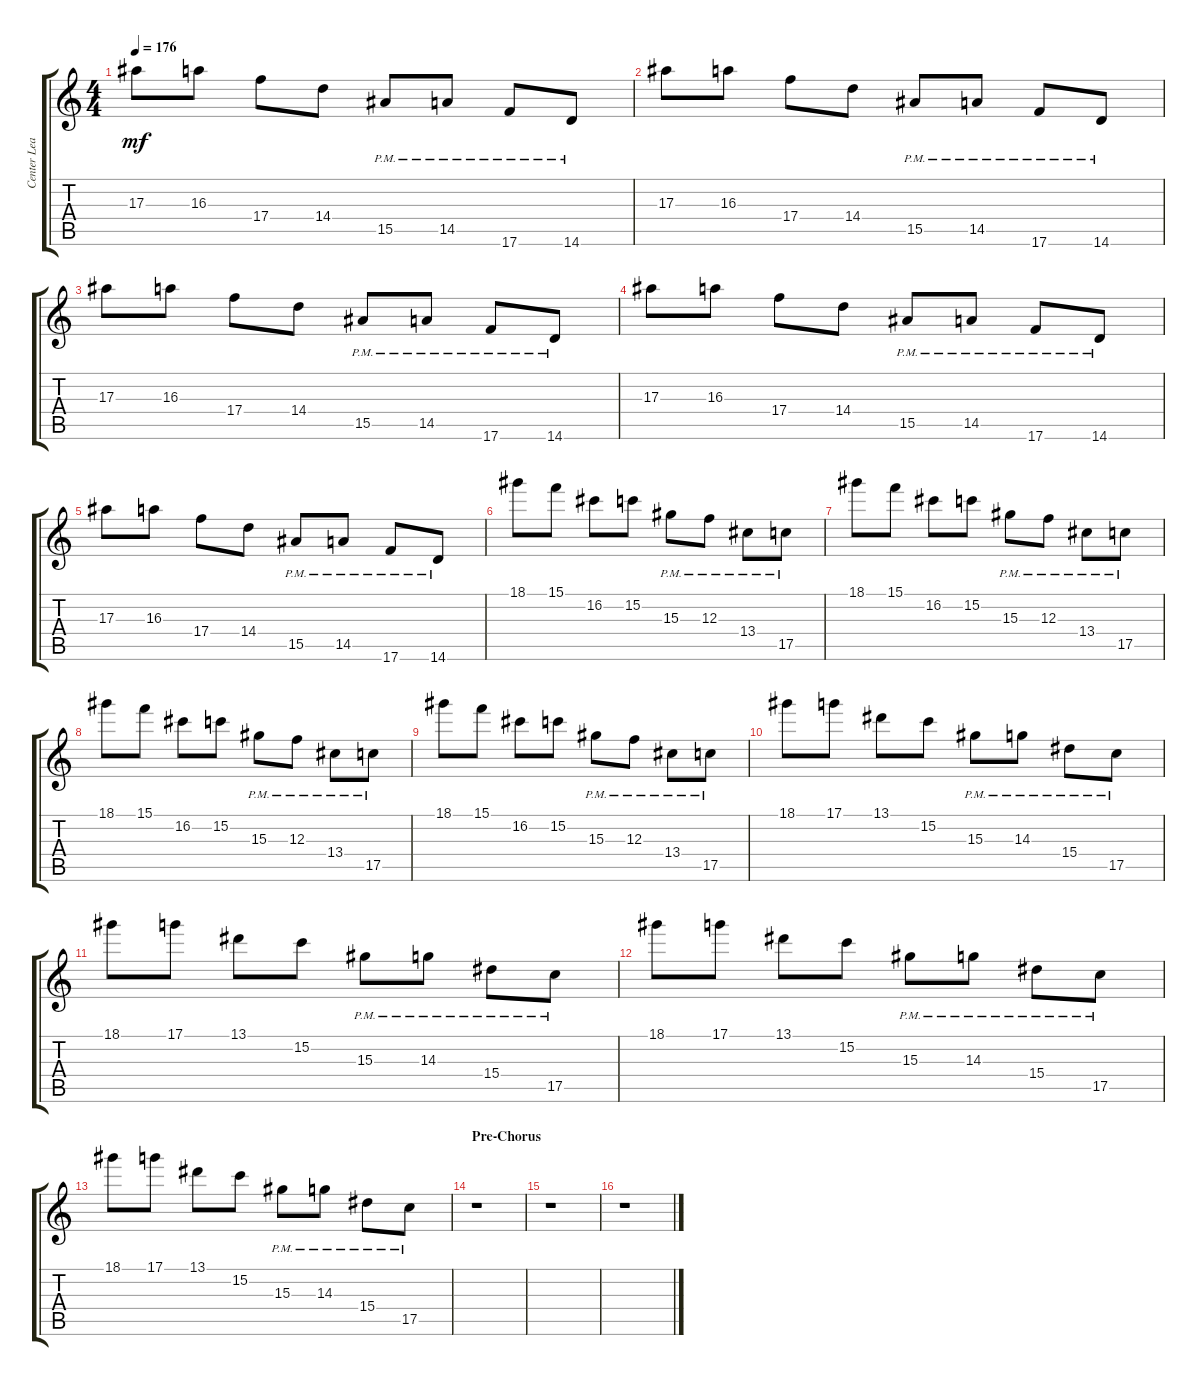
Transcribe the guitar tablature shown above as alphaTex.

\track ("Center Lead 2" "Center Lea") {instrument overdrivenguitar}
\staff {score tabs}
\tuning (D4 A3 F3 C3 G2 C2) {hide}
\ts (4 4)
\tempo 176
\clef g2
\ks aminor
17.3.8{dy mf} 16.3.8 17.4.8 14.4.8 15.5{pm}.8 14.5{pm}.8 17.6{pm}.8 14.6{pm}.8 |
17.3.8 16.3.8 17.4.8 14.4.8 15.5{pm}.8 14.5{pm}.8 17.6{pm}.8 14.6{pm}.8 |
17.3.8 16.3.8 17.4.8 14.4.8 15.5{pm}.8 14.5{pm}.8 17.6{pm}.8 14.6{pm}.8 |
17.3.8 16.3.8 17.4.8 14.4.8 15.5{pm}.8 14.5{pm}.8 17.6{pm}.8 14.6{pm}.8 |
17.3.8 16.3.8 17.4.8 14.4.8 15.5{pm}.8 14.5{pm}.8 17.6{pm}.8 14.6{pm}.8 |
18.1.8 15.1.8 16.2.8 15.2.8 15.3{pm}.8 12.3{pm}.8 13.4{pm}.8 17.5{pm}.8 |
18.1.8 15.1.8 16.2.8 15.2.8 15.3{pm}.8 12.3{pm}.8 13.4{pm}.8 17.5{pm}.8 |
18.1.8 15.1.8 16.2.8 15.2.8 15.3{pm}.8 12.3{pm}.8 13.4{pm}.8 17.5{pm}.8 |
18.1.8 15.1.8 16.2.8 15.2.8 15.3{pm}.8 12.3{pm}.8 13.4{pm}.8 17.5{pm}.8 |
18.1.8 17.1.8 13.1.8 15.2.8 15.3{pm}.8 14.3{pm}.8 15.4{pm}.8 17.5{pm}.8 |
18.1.8 17.1.8 13.1.8 15.2.8 15.3{pm}.8 14.3{pm}.8 15.4{pm}.8 17.5{pm}.8 |
18.1.8 17.1.8 13.1.8 15.2.8 15.3{pm}.8 14.3{pm}.8 15.4{pm}.8 17.5{pm}.8 |
18.1.8 17.1.8 13.1.8 15.2.8 15.3{pm}.8 14.3{pm}.8 15.4{pm}.8 17.5{pm}.8 |
\section ("" "Pre-Chorus")
r.1 |
r.1 |
r.1
